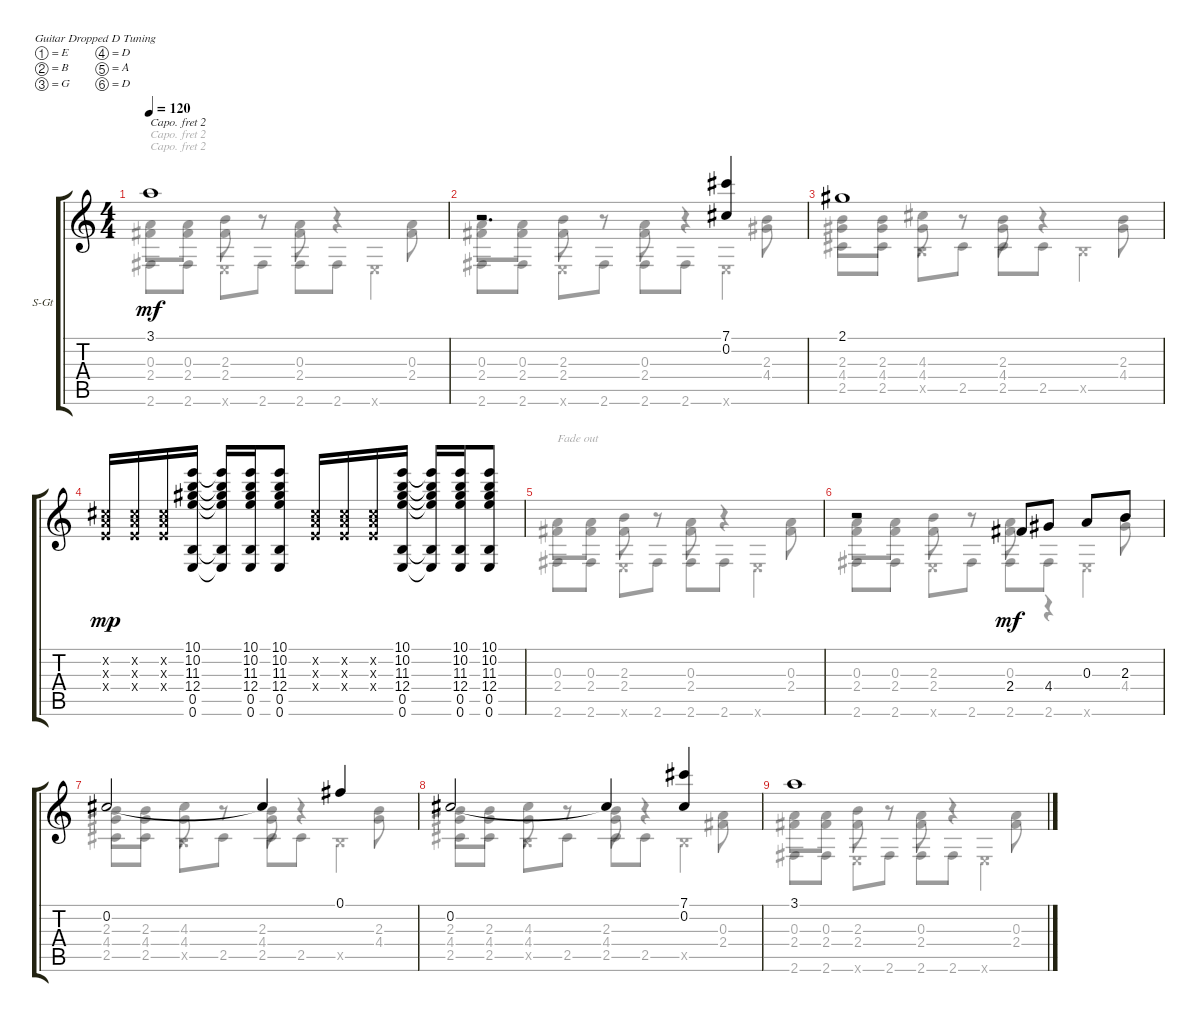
\defaultSystemsLayout 4
\bracketExtendMode groupsimilarinstruments
\firstSystemTrackNameOrientation horizontal
\otherSystemsTrackNameOrientation horizontal
\track ("Steel Guitar" "S-Gt") {instrument acousticguitarsteel}
\staff {score tabs}
\capo 2
\tuning (E4 B3 G3 D3 A2 D2)
\voice
\ts (4 4)
\tempo 120
\clef g2
\ks c
3.1.1{dy mf} |
r.2{d} (7.1 0.2).4 |
2.1.1 |
(0.4{x} 0.3{x} 0.2{x}).16{dy mp} (0.3{x} 0.4{x} 0.2{x}).16 (0.3{x} 0.4{x} 0.2{x}).16 (10.1 10.2 11.3 12.4 0.5 0.6).16 (0.6{t} 0.5{t} 12.4{t} 11.3{t} 10.2{t} 10.1{t}).16 (10.1 10.2 11.3 12.4 0.5 0.6).16 (10.1 10.2 11.3 12.4 0.5 0.6).8 (0.4{x} 0.3{x} 0.2{x}).16 (0.3{x} 0.4{x} 0.2{x}).16 (0.3{x} 0.4{x} 0.2{x}).16 (10.1 10.2 11.3 12.4 0.5 0.6).16 (0.6{t} 0.5{t} 12.4{t} 11.3{t} 10.2{t} 10.1{t}).16 (10.1 10.2 11.3 12.4 0.5 0.6).16 (10.1 10.2 11.3 12.4 0.5 0.6).8 |
|
r.2 2.4.8{dy mf} 4.4.8 0.3.8 2.3.8 |
0.2.2 0.2{t}.4 0.1.4 |
0.2.2 0.2{t}.4 (7.1 0.2).4 |
3.1.1
\voice
\clef g2
\ottava regular
\simile none
\ks c
2.6.8{dy mf} 2.6.8 0.6{x}.8 2.6.8 2.6.8 2.6.8 0.6{x}.4 |
2.6.8 2.6.8 0.6{x}.8 2.6.8 2.6.8 2.6.8 0.6{x}.4 |
2.5.8 2.5.8 0.5{x}.8 2.5.8 2.5.8 2.5.8 0.5{x}.4 |
|
2.6.8{txt "Fade out"} 2.6.8 0.6{x}.8 2.6.8 2.6.8 2.6.8 0.6{x}.4 |
2.6.8 2.6.8 0.6{x}.8 2.6.8 2.6.8 2.6.8 0.6{x}.4 |
2.5.8 2.5.8 0.5{x}.8 2.5.8 2.5.8 2.5.8 0.5{x}.4 |
2.5.8 2.5.8 0.5{x}.8 2.5.8 2.5.8 2.5.8 0.5{x}.4 |
2.6.8 2.6.8 0.6{x}.8 2.6.8 2.6.8 2.6.8 0.6{x}.4
\voice
\clef g2
\ottava regular
\simile none
\ks c
(0.3 2.4).8{dy mf} (0.3 2.4).8 (2.3 2.4).8 r.8 (0.3 2.4).8 r.4 (0.3 2.4).8 |
(0.3 2.4).8 (0.3 2.4).8 (2.3 2.4).8 r.8 (0.3 2.4).8 r.4 (2.3 4.4).8 |
(2.3 4.4).8 (2.3 4.4).8 (4.3 4.4).8 r.8 (2.3 4.4).8 r.4 (2.3 4.4).8 |
|
(0.3 2.4).8 (0.3 2.4).8 (2.3 2.4).8 r.8 (0.3 2.4).8 r.4 (0.3 2.4).8 |
(0.3 2.4).8 (0.3 2.4).8 (2.3 2.4).8 r.8 (0.3 2.4).8 r.4 (2.3 4.4).8 |
(2.3 4.4).8 (2.3 4.4).8 (4.3 4.4).8 r.8 (2.3 4.4).8 r.4 (2.3 4.4).8 |
(2.3 4.4).8 (2.3 4.4).8 (4.3 4.4).8 r.8 (2.3 4.4).8 r.4 (0.3 2.4).8 |
(0.3 2.4).8 (0.3 2.4).8 (2.3 2.4).8 r.8 (0.3 2.4).8 r.4 (0.3 2.4).8
